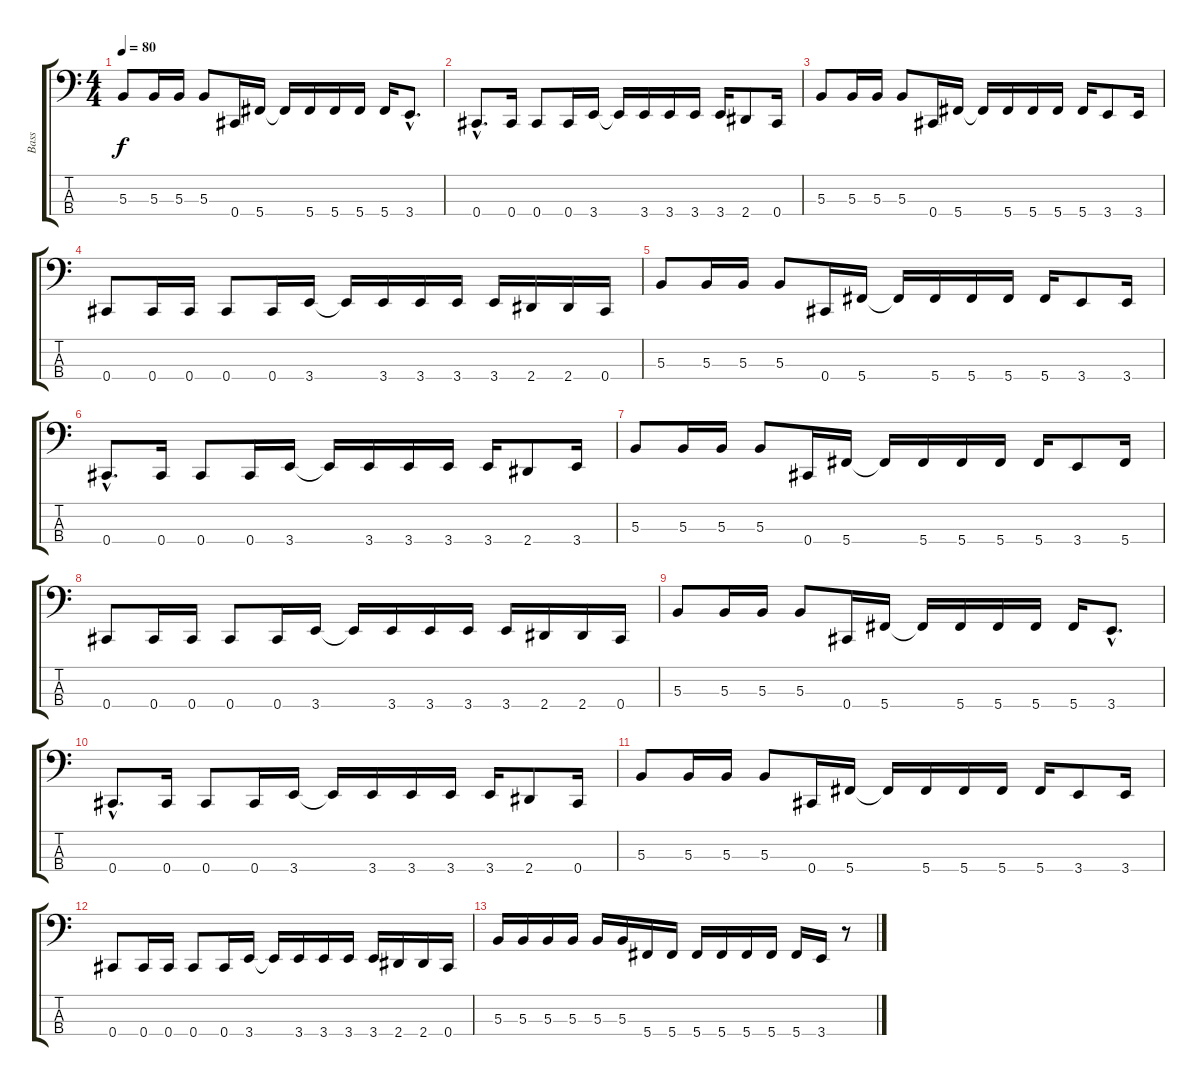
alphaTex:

\track ("Bass" "Bass") {instrument electricbassfinger}
\staff {score tabs}
\tuning (E2 B1 Gb1 Db1) {hide}
\ts (4 4)
\tempo 80
\clef f4
\ks c
5.3.8{dy f} 5.3.16 5.3.16 5.3.8 0.4.16 5.4.16 5.4{t}.16 5.4.16 5.4.16 5.4.16 5.4.16 3.4{hac}.8{d} |
0.4{hac}.8{d} 0.4.16 0.4.8 0.4.16 3.4.16 3.4{t}.16 3.4.16 3.4.16 3.4.16 3.4.16 2.4.8 0.4.16 |
5.3.8 5.3.16 5.3.16 5.3.8 0.4.16 5.4.16 5.4{t}.16 5.4.16 5.4.16 5.4.16 5.4.16 3.4.8 3.4.16 |
0.4.8 0.4.16 0.4.16 0.4.8 0.4.16 3.4.16 3.4{t}.16 3.4.16 3.4.16 3.4.16 3.4.16 2.4.16 2.4.16 0.4.16 |
5.3.8 5.3.16 5.3.16 5.3.8 0.4.16 5.4.16 5.4{t}.16 5.4.16 5.4.16 5.4.16 5.4.16 3.4.8 3.4.16 |
0.4{hac}.8{d} 0.4.16 0.4.8 0.4.16 3.4.16 3.4{t}.16 3.4.16 3.4.16 3.4.16 3.4.16 2.4.8 3.4.16 |
5.3.8 5.3.16 5.3.16 5.3.8 0.4.16 5.4.16 5.4{t}.16 5.4.16 5.4.16 5.4.16 5.4.16 3.4.8 5.4.16 |
0.4.8 0.4.16 0.4.16 0.4.8 0.4.16 3.4.16 3.4{t}.16 3.4.16 3.4.16 3.4.16 3.4.16 2.4.16 2.4.16 0.4.16 |
5.3.8 5.3.16 5.3.16 5.3.8 0.4.16 5.4.16 5.4{t}.16 5.4.16 5.4.16 5.4.16 5.4.16 3.4{hac}.8{d} |
0.4{hac}.8{d} 0.4.16 0.4.8 0.4.16 3.4.16 3.4{t}.16 3.4.16 3.4.16 3.4.16 3.4.16 2.4.8 0.4.16 |
5.3.8 5.3.16 5.3.16 5.3.8 0.4.16 5.4.16 5.4{t}.16 5.4.16 5.4.16 5.4.16 5.4.16 3.4.8 3.4.16 |
0.4.8 0.4.16 0.4.16 0.4.8 0.4.16 3.4.16 3.4{t}.16 3.4.16 3.4.16 3.4.16 3.4.16 2.4.16 2.4.16 0.4.16 |
5.3.16 5.3.16 5.3.16 5.3.16 5.3.16 5.3.16 5.4.16 5.4.16 5.4.16 5.4.16 5.4.16 5.4.16 5.4.16 3.4.16 r.8
